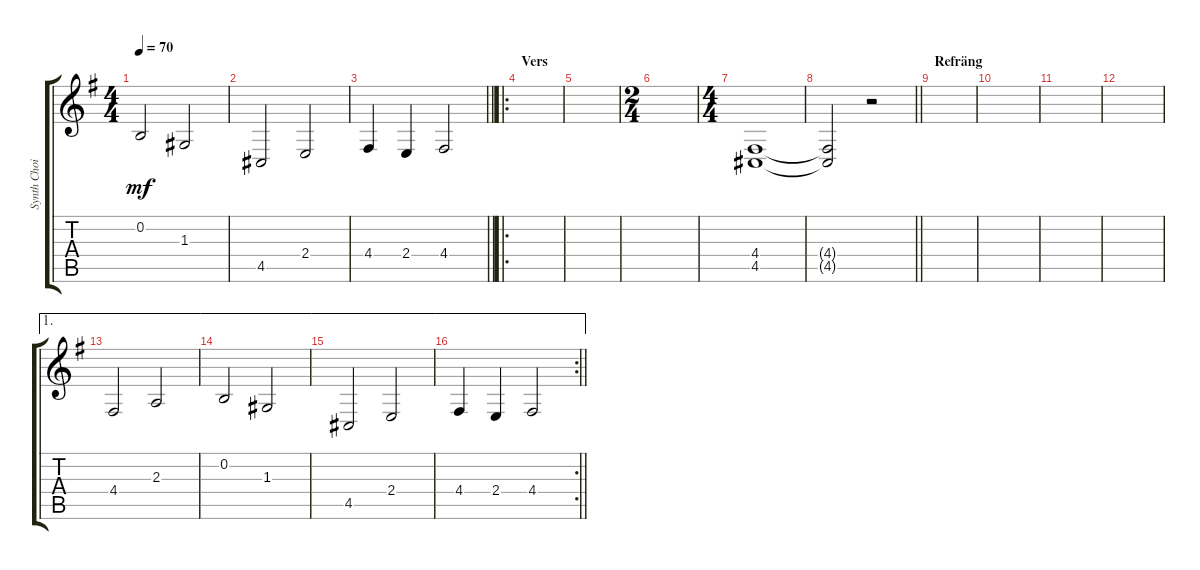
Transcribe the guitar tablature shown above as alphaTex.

\track ("Synth Choir" "Synth Choi") {instrument pad2warm}
\staff {score tabs}
\tuning (E4 B3 G3 D3 A2 E2) {hide}
\ts (4 4)
\tempo 70
\clef g2
\ks eminor
0.2.2{dy mf} 1.3.2 |
4.5.2 2.4.2 |
\barLineRight lightlight
4.4.4 2.4.4 4.4.2 |
\ro
\section ("" "Vers")
|
|
\ts (2 4)
|
\ts (4 4)
(4.4 4.5).1 |
\barLineRight lightlight
(4.4{t} 4.5{t}).2 r.2 |
\section ("" "Refräng")
|
|
|
|
\ae 1
4.4.2 2.3.2 |
\ae 1
0.2.2 1.3.2 |
\ae 1
4.5.2 2.4.2 |
\ae 1
\rc 2
\barLineRight lightlight
4.4.4 2.4.4 4.4.2
